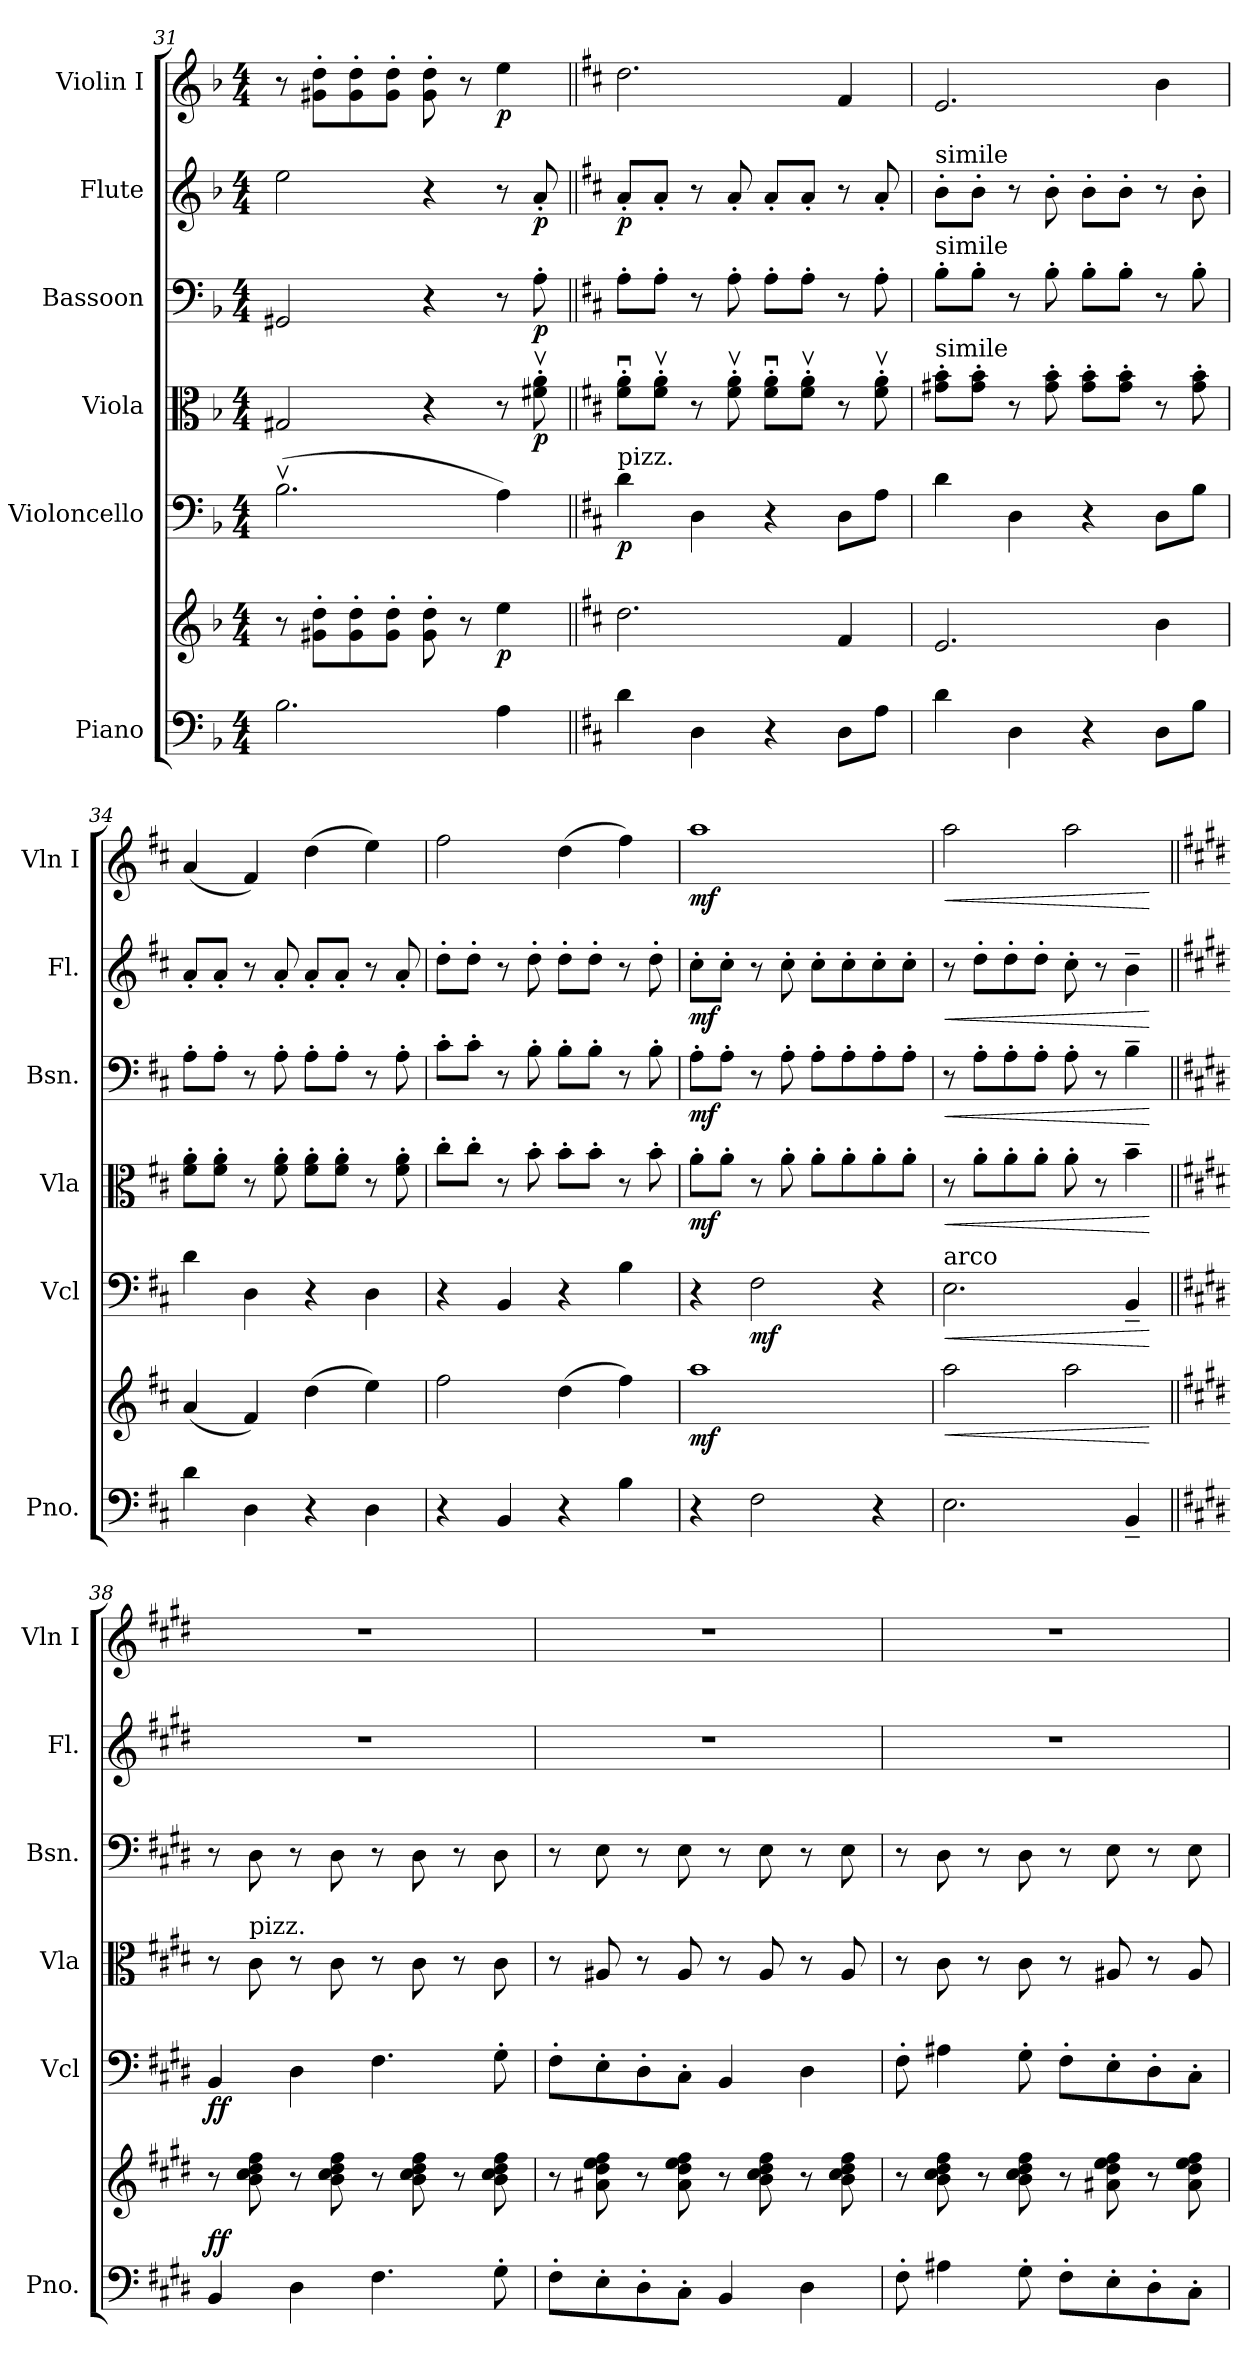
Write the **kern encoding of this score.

**kern	**kern	**dynam	**kern	**dynam	**kern	**dynam	**kern	**dynam	**kern	**dynam	**kern	**dynam
*part6	*part6	*part6	*part5	*part5	*part4	*part4	*part3	*part3	*part2	*part2	*part1	*part1
*staff7	*staff6	*staff6/7	*staff5	*staff5	*staff4	*staff4	*staff3	*staff3	*staff2	*staff2	*staff1	*staff1
*I"Piano	*	*	*I"Violoncello	*	*I"Viola	*	*I"Bassoon	*	*I"Flute	*	*I"Violin I	*
*I'Pno.	*	*	*I'Vcl	*	*I'Vla	*	*I'Bsn.	*	*I'Fl.	*	*I'Vln I	*
*clefF4	*clefG2	*	*clefF4	*	*clefC3	*	*clefF4	*	*clefG2	*	*clefG2	*
*k[b-]	*k[b-]	*	*k[b-]	*	*k[b-]	*	*k[b-]	*	*k[b-]	*	*k[b-]	*
*M4/4	*M4/4	*	*M4/4	*	*M4/4	*	*M4/4	*	*M4/4	*	*M4/4	*
=31	=31	=31	=31	=31	=31	=31	=31	=31	=31	=31	=31	=31
2.B-\	8r	.	(2.B-v\	.	2G#X/	.	2GG#X/	.	2ee\	.	8r	.
.	8g#X\' 8dd\'L	.	.	.	.	.	.	.	.	.	8g#X\' 8dd\'L	.
.	8g#\' 8dd\'	.	.	.	.	.	.	.	.	.	8g#\' 8dd\'	.
.	8g#\' 8dd\'J	.	.	.	.	.	.	.	.	.	8g#\' 8dd\'J	.
.	8g#\' 8dd\'	.	.	.	4r	.	4r	.	4r	.	8g#\' 8dd\'	.
.	8r	.	.	.	.	.	.	.	.	.	8r	.
!	!	!LO:DY:b	!	!	!	!	!	!	!	!	!	!LO:DY:b
4A\	4ee\	p	4A\)	.	8r	.	8r	.	8r	.	4ee\	p
!	!	!	!	!	!	!LO:DY:b	!	!LO:DY:b	!	!LO:DY:b	!	!
.	.	.	.	.	8f#X\v' 8a\v'	p	8A'\	p	8a'/	p	.	.
=32||	=32||	=32||	=32||	=32||	=32||	=32||	=32||	=32||	=32||	=32||	=32||	=32||
*k[f#c#]	*k[f#c#]	*	*k[f#c#]	*	*k[f#c#]	*	*k[f#c#]	*	*k[f#c#]	*	*k[f#c#]	*
!	!	!	!LO:TX:a:t=pizz.	!	!	!	!	!	!	!	!	!
!	!	!	!	!LO:DY:b	!	!	!	!	!	!LO:DY:b	!	!
4d\	2.dd\	.	4d\	p	8f#\u' 8a\u'L	.	8A'\L	.	8a'/L	p	2.dd\	.
.	.	.	.	.	8f#\v' 8a\v'J	.	8A'\J	.	8a'/J	.	.	.
4D\	.	.	4D\	.	8r	.	8r	.	8r	.	.	.
.	.	.	.	.	8f#\v' 8a\v'	.	8A'\	.	8a'/	.	.	.
4r	.	.	4r	.	8f#\u' 8a\u'L	.	8A'\L	.	8a'/L	.	.	.
.	.	.	.	.	8f#\v' 8a\v'J	.	8A'\J	.	8a'/J	.	.	.
8D\L	4f#/	.	8D\L	.	8r	.	8r	.	8r	.	4f#/	.
8A\J	.	.	8A\J	.	8f#\v' 8a\v'	.	8A'\	.	8a'/	.	.	.
=33	=33	=33	=33	=33	=33	=33	=33	=33	=33	=33	=33	=33
!	!	!	!	!	!	!	!	!	!LO:TX:a:t=simile	!	!	!
!	!	!	!	!	!	!	!LO:TX:a:t=simile	!	!	!	!	!
!	!	!	!	!	!LO:TX:a:t=simile	!	!	!	!	!	!	!
4d\	2.e/	.	4d\	.	8g#X\' 8b\'L	.	8B'\L	.	8b'\L	.	2.e/	.
.	.	.	.	.	8g#\' 8b\'J	.	8B'\J	.	8b'\J	.	.	.
4D\	.	.	4D\	.	8r	.	8r	.	8r	.	.	.
.	.	.	.	.	8g#\' 8b\'	.	8B'\	.	8b'\	.	.	.
4r	.	.	4r	.	8g#\' 8b\'L	.	8B'\L	.	8b'\L	.	.	.
.	.	.	.	.	8g#\' 8b\'J	.	8B'\J	.	8b'\J	.	.	.
8D\L	4b\	.	8D\L	.	8r	.	8r	.	8r	.	4b\	.
8B\J	.	.	8B\J	.	8g#\' 8b\'	.	8B'\	.	8b'\	.	.	.
!!LO:PB:g=z
=34	=34	=34	=34	=34	=34	=34	=34	=34	=34	=34	=34	=34
4d\	(4a/	.	4d\	.	8f#\' 8a\'L	.	8A'\L	.	8a'/L	.	(4a/	.
.	.	.	.	.	8f#\' 8a\'J	.	8A'\J	.	8a'/J	.	.	.
4D\	4f#/)	.	4D\	.	8r	.	8r	.	8r	.	4f#/)	.
.	.	.	.	.	8f#\' 8a\'	.	8A'\	.	8a'/	.	.	.
4r	(4dd\	.	4r	.	8f#\' 8a\'L	.	8A'\L	.	8a'/L	.	(4dd\	.
.	.	.	.	.	8f#\' 8a\'J	.	8A'\J	.	8a'/J	.	.	.
4D\	4ee\)	.	4D\	.	8r	.	8r	.	8r	.	4ee\)	.
.	.	.	.	.	8f#\' 8a\'	.	8A'\	.	8a'/	.	.	.
=35	=35	=35	=35	=35	=35	=35	=35	=35	=35	=35	=35	=35
4r	2ff#\	.	4r	.	8cc#'\L	.	8c#'\L	.	8dd'\L	.	2ff#\	.
.	.	.	.	.	8cc#'\J	.	8c#'\J	.	8dd'\J	.	.	.
4BB/	.	.	4BB/	.	8r	.	8r	.	8r	.	.	.
.	.	.	.	.	8b'\	.	8B'\	.	8dd'\	.	.	.
4r	(4dd\	.	4r	.	8b'\L	.	8B'\L	.	8dd'\L	.	(4dd\	.
.	.	.	.	.	8b'\J	.	8B'\J	.	8dd'\J	.	.	.
4B\	4ff#\)	.	4B\	.	8r	.	8r	.	8r	.	4ff#\)	.
.	.	.	.	.	8b'\	.	8B'\	.	8dd'\	.	.	.
=36	=36	=36	=36	=36	=36	=36	=36	=36	=36	=36	=36	=36
!	!	!LO:DY:b	!	!	!	!LO:DY:b	!	!LO:DY:b	!	!LO:DY:b	!	!LO:DY:b
4r	1aa	mf	4r	.	8a'\L	mf	8A'\L	mf	8cc#'\L	mf	1aa	mf
.	.	.	.	.	8a'\J	.	8A'\J	.	8cc#'\J	.	.	.
!	!	!	!	!LO:DY:b	!	!	!	!	!	!	!	!
2F#\	.	.	2F#\	mf	8r	.	8r	.	8r	.	.	.
.	.	.	.	.	8a'\	.	8A'\	.	8cc#'\	.	.	.
.	.	.	.	.	8a'\L	.	8A'\L	.	8cc#'\L	.	.	.
.	.	.	.	.	8a'\	.	8A'\	.	8cc#'\	.	.	.
4r	.	.	4r	.	8a'\	.	8A'\	.	8cc#'\	.	.	.
.	.	.	.	.	8a'\J	.	8A'\J	.	8cc#'\J	.	.	.
=37	=37	=37	=37	=37	=37	=37	=37	=37	=37	=37	=37	=37
!	!	!	!LO:TX:a:t=arco	!	!	!	!	!	!	!	!	!
!	!	!LO:HP:b	!	!LO:HP:b	!	!LO:HP:b	!	!LO:HP:b	!	!LO:HP:b	!	!LO:HP:b
2.E\	2aa\	<	2.E\	<	8r	<	8r	<	8r	<	2aa\	<
.	.	.	.	.	8a'\L	.	8A'\L	.	8dd'\L	.	.	.
.	.	.	.	.	8a'\	.	8A'\	.	8dd'\	.	.	.
.	.	.	.	.	8a'\J	.	8A'\J	.	8dd'\J	.	.	.
.	2aa\	.	.	.	8a'\	.	8A'\	.	8cc#'\	.	2aa\	.
.	.	.	.	.	8r	.	8r	.	8r	.	.	.
4BB~/	.	.	4BB~/	.	4b~\	.	4B~\	.	4b~\	.	.	.
.	.	[	.	[	.	[	.	[	.	[	.	[
=38||	=38||	=38||	=38||	=38||	=38||	=38||	=38||	=38||	=38||	=38||	=38||	=38||
*k[f#c#g#d#]	*k[f#c#g#d#]	*	*k[f#c#g#d#]	*	*k[f#c#g#d#]	*	*k[f#c#g#d#]	*	*k[f#c#g#d#]	*	*k[f#c#g#d#]	*
!	!	!LO:DY:a=2	!	!LO:DY:b	!	!	!	!	!	!	!	!
4BB/	8r	ff	4BB/	ff	8r	.	8r	.	1r	.	1r	.
!	!	!	!	!	!LO:TX:a:t=pizz.	!	!	!	!	!	!	!
.	8b\ 8cc#\ 8dd#\ 8ff#\	.	.	.	8c#\	.	8D#\	.	.	.	.	.
4D#\	8r	.	4D#\	.	8r	.	8r	.	.	.	.	.
.	8b\ 8cc#\ 8dd#\ 8ff#\	.	.	.	8c#\	.	8D#\	.	.	.	.	.
4.F#\	8r	.	4.F#\	.	8r	.	8r	.	.	.	.	.
.	8b\ 8cc#\ 8dd#\ 8ff#\	.	.	.	8c#\	.	8D#\	.	.	.	.	.
.	8r	.	.	.	8r	.	8r	.	.	.	.	.
8G#'\	8b\ 8cc#\ 8dd#\ 8ff#\	.	8G#'\	.	8c#\	.	8D#\	.	.	.	.	.
!!LO:LB:g=z
=39	=39	=39	=39	=39	=39	=39	=39	=39	=39	=39	=39	=39
8F#'\L	8r	.	8F#'\L	.	8r	.	8r	.	1r	.	1r	.
8E'\	8a#X\ 8dd#\ 8ee\ 8ff#\	.	8E'\	.	8A#X/	.	8E\	.	.	.	.	.
8D#'\	8r	.	8D#'\	.	8r	.	8r	.	.	.	.	.
8C#'\J	8a#\ 8dd#\ 8ee\ 8ff#\	.	8C#'\J	.	8A#/	.	8E\	.	.	.	.	.
4BB/	8r	.	4BB/	.	8r	.	8r	.	.	.	.	.
.	8b\ 8cc#\ 8dd#\ 8ff#\	.	.	.	8A#/	.	8E\	.	.	.	.	.
4D#\	8r	.	4D#\	.	8r	.	8r	.	.	.	.	.
.	8b\ 8cc#\ 8dd#\ 8ff#\	.	.	.	8A#/	.	8E\	.	.	.	.	.
=40	=40	=40	=40	=40	=40	=40	=40	=40	=40	=40	=40	=40
8F#'\	8r	.	8F#'\	.	8r	.	8r	.	1r	.	1r	.
4A#X\	8b\ 8cc#\ 8dd#\ 8ff#\	.	4A#X\	.	8c#\	.	8D#\	.	.	.	.	.
.	8r	.	.	.	8r	.	8r	.	.	.	.	.
8G#'\	8b\ 8cc#\ 8dd#\ 8ff#\	.	8G#'\	.	8c#\	.	8D#\	.	.	.	.	.
8F#'\L	8r	.	8F#'\L	.	8r	.	8r	.	.	.	.	.
8E'\	8a#X\ 8dd#\ 8ee\ 8ff#\	.	8E'\	.	8A#X/	.	8E\	.	.	.	.	.
8D#'\	8r	.	8D#'\	.	8r	.	8r	.	.	.	.	.
8C#'\J	8a#\ 8dd#\ 8ee\ 8ff#\	.	8C#'\J	.	8A#/	.	8E\	.	.	.	.	.
=	=	=	=	=	=	=	=	=	=	=	=	=
*-	*-	*-	*-	*-	*-	*-	*-	*-	*-	*-	*-	*-
